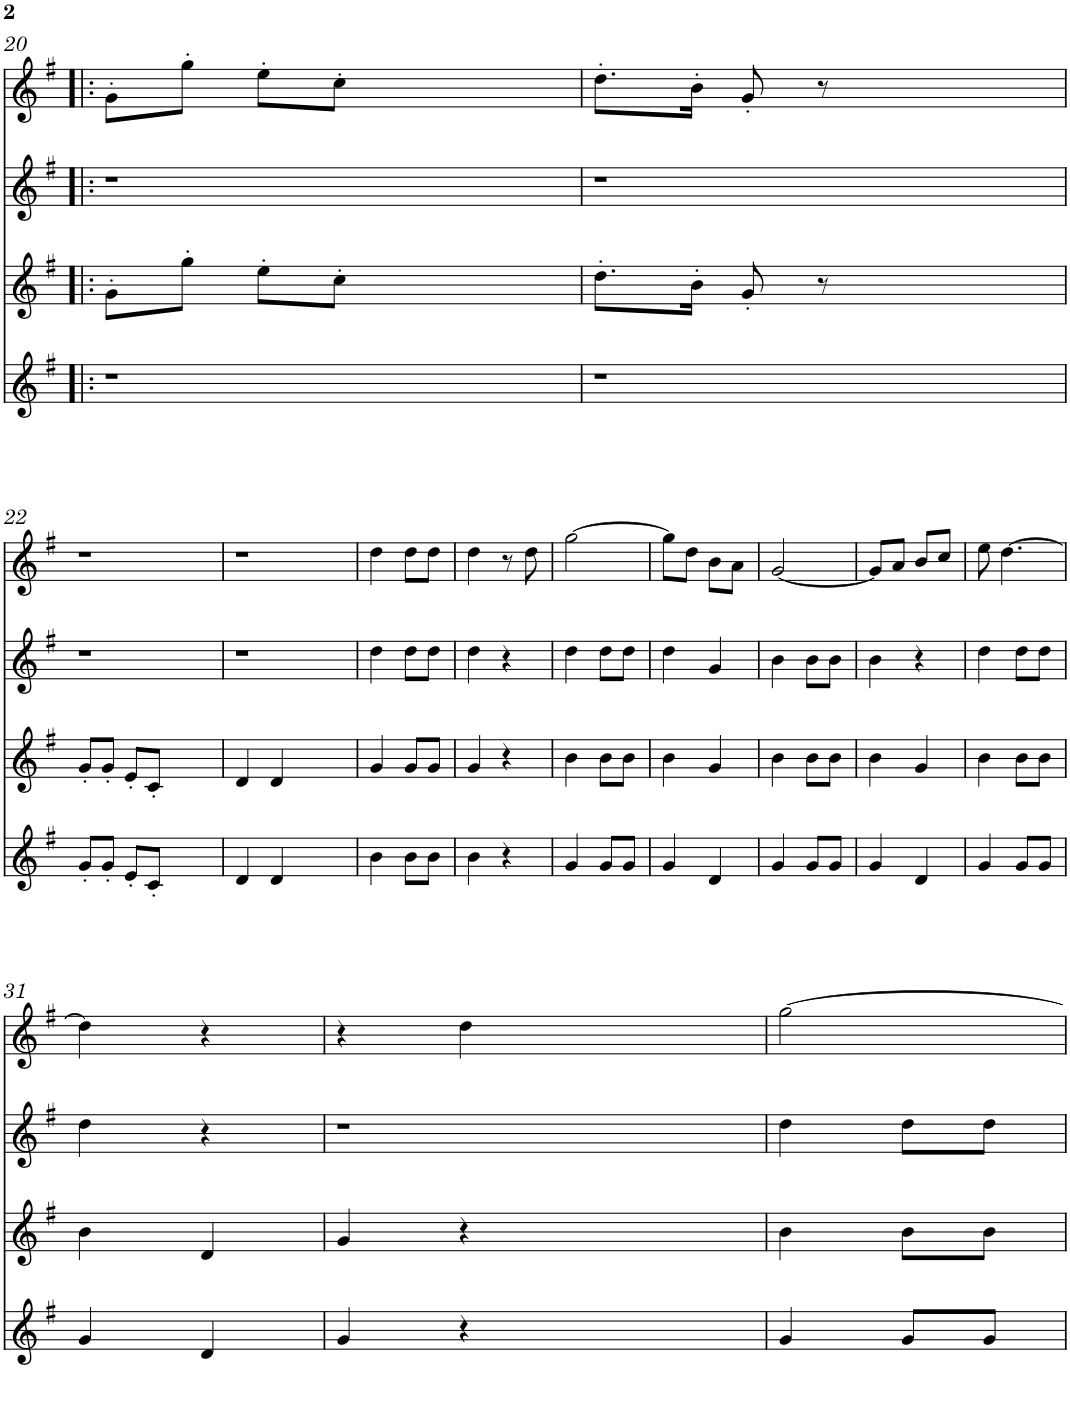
**kern	**kern	**kern	**kern
*part4	*part3	*part2	*part1
*staff4	*staff3	*staff2	*staff1
*I"Gralla 4	*I"Gralla 3	*I"Gralla 2	*I"Gralla 1
!!LO:PB:g=z
*clefG2	*clefG2	*clefG2	*clefG2
*	*	*Trd8c14	*
*k[f#]	*k[f#]	*k[f#]	*k[f#]
*M2/4	*M2/4	*M2/4	*M2/4
=20!|:	=20!|:	=20!|:	=20!|:
2r	8g'\L	2r	8g'\L
.	8gg'\J	.	8gg'\J
.	8ee'\L	.	8ee'\L
.	8cc'\J	.	8cc'\J
2ryy	2ryy	2ryy	2ryy
=21	=21	=21	=21
2r	8.dd'\L	2r	8.dd'\L
.	16b'\Jk	.	16b'\Jk
.	8g'/	.	8g'/
.	8r	.	8r
2ryy	2ryy	2ryy	2ryy
!!LO:LB:g=z
=22	=22	=22	=22
8g'/L	8g'/L	2r	2r
8g'/J	8g'/J	.	.
8e'/L	8e'/L	.	.
8c'/J	8c'/J	.	.
2ryy	2ryy	2ryy	2ryy
=23	=23	=23	=23
4d/	4d/	2r	2r
4d/	4d/	.	.
2ryy	2ryy	2ryy	2ryy
=24	=24	=24	=24
4b\	4g/	4dd\	4dd\
8b\L	8g/L	8dd\L	8dd\L
8b\J	8g/J	8dd\J	8dd\J
=25	=25	=25	=25
4b\	4g/	4dd\	4dd\
4r	4r	4r	8r
.	.	.	8dd\
=26	=26	=26	=26
4g/	4b\	4dd\	[2gg\
8g/L	8b\L	8dd\L	.
8g/J	8b\J	8dd\J	.
=27	=27	=27	=27
4g/	4b\	4dd\	8gg\L]
.	.	.	8dd\J
4d/	4g/	4g/	8b\L
.	.	.	8a\J
=28	=28	=28	=28
4g/	4b\	4b\	[2g/
8g/L	8b\L	8b\L	.
8g/J	8b\J	8b\J	.
=29	=29	=29	=29
4g/	4b\	4b\	8g/L]
.	.	.	8a/J
4d/	4g/	4r	8b/L
.	.	.	8cc/J
=30	=30	=30	=30
4g/	4b\	4dd\	8ee\
.	.	.	[4.dd\
8g/L	8b\L	8dd\L	.
8g/J	8b\J	8dd\J	.
!!LO:LB:g=z
=31	=31	=31	=31
4g/	4b\	4dd\	4dd\]
4d/	4d/	4r	4r
=32	=32	=32	=32
4g/	4g/	2r	4r
4r	4r	.	4dd\
2ryy	2ryy	2ryy	2ryy
=33	=33	=33	=33
4g/	4b\	4dd\	[2gg\
8g/L	8b\L	8dd\L	.
8g/J	8b\J	8dd\J	.
=	=	=	=
*-	*-	*-	*-
